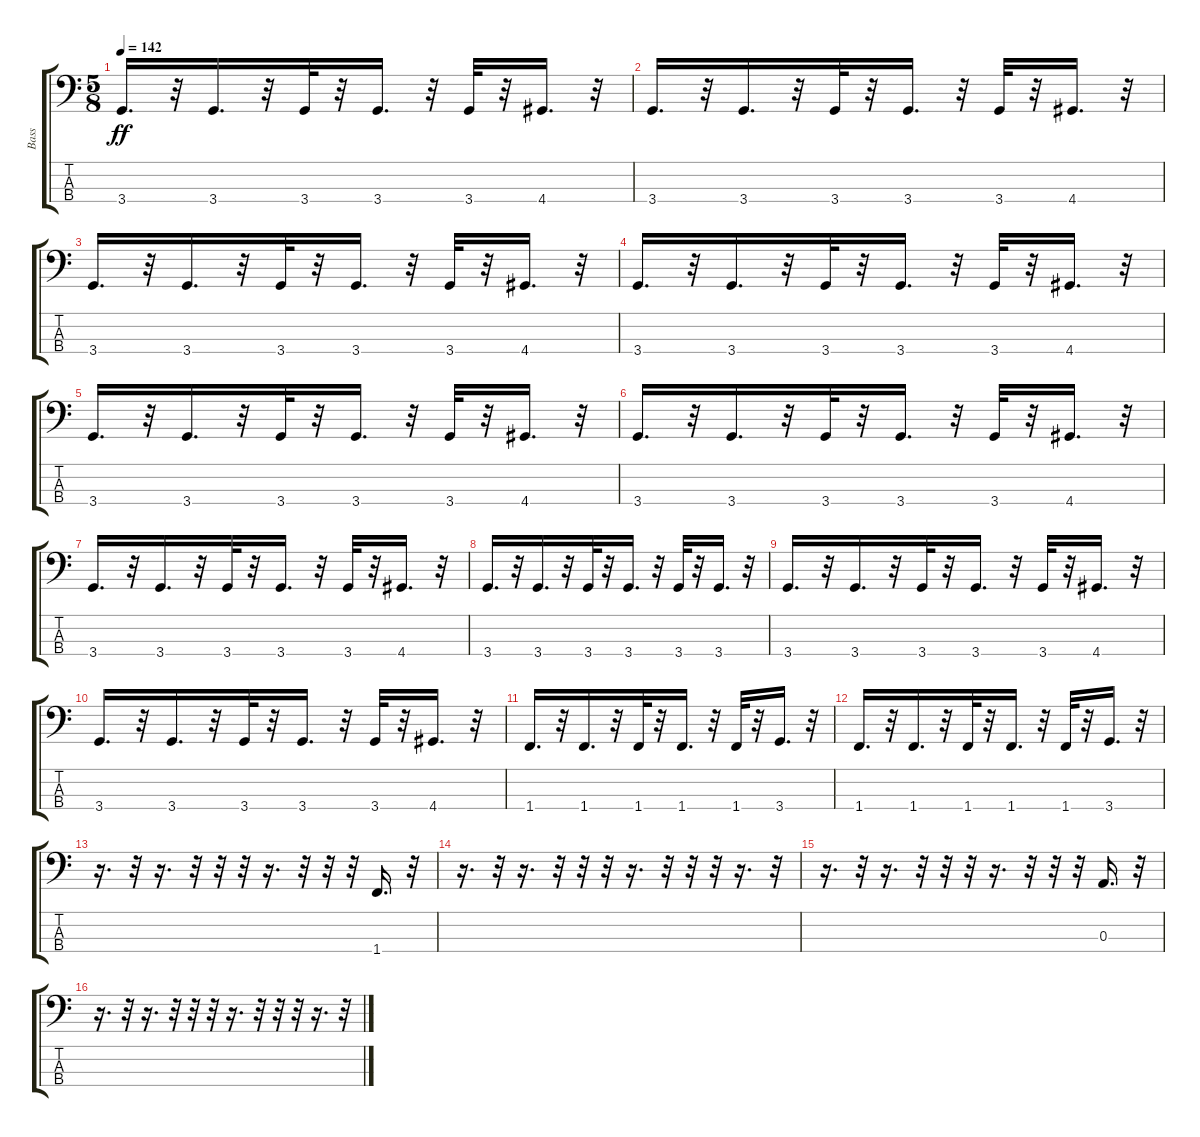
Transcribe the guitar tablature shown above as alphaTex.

\track ("Bass                                " "Bass      ") {instrument slapbass2}
\staff {score tabs}
\tuning (G2 D2 A1 E1) {hide}
\ts (5 8)
\tempo 142
\clef f4
\ks c
3.4.16{d dy ff} r.32 3.4.16{d} r.32 3.4.32 r.32 3.4.16{d} r.32 3.4.32 r.32 4.4.16{d} r.32 |
3.4.16{d} r.32 3.4.16{d} r.32 3.4.32 r.32 3.4.16{d} r.32 3.4.32 r.32 4.4.16{d} r.32 |
3.4.16{d} r.32 3.4.16{d} r.32 3.4.32 r.32 3.4.16{d} r.32 3.4.32 r.32 4.4.16{d} r.32 |
3.4.16{d} r.32 3.4.16{d} r.32 3.4.32 r.32 3.4.16{d} r.32 3.4.32 r.32 4.4.16{d} r.32 |
3.4.16{d} r.32 3.4.16{d} r.32 3.4.32 r.32 3.4.16{d} r.32 3.4.32 r.32 4.4.16{d} r.32 |
3.4.16{d} r.32 3.4.16{d} r.32 3.4.32 r.32 3.4.16{d} r.32 3.4.32 r.32 4.4.16{d} r.32 |
3.4.16{d} r.32 3.4.16{d} r.32 3.4.32 r.32 3.4.16{d} r.32 3.4.32 r.32 4.4.16{d} r.32 |
3.4.16{d} r.32 3.4.16{d} r.32 3.4.32 r.32 3.4.16{d} r.32 3.4.32 r.32 3.4.16{d} r.32 |
3.4.16{d} r.32 3.4.16{d} r.32 3.4.32 r.32 3.4.16{d} r.32 3.4.32 r.32 4.4.16{d} r.32 |
3.4.16{d} r.32 3.4.16{d} r.32 3.4.32 r.32 3.4.16{d} r.32 3.4.32 r.32 4.4.16{d} r.32 |
1.4.16{d} r.32 1.4.16{d} r.32 1.4.32 r.32 1.4.16{d} r.32 1.4.32 r.32 3.4.16{d} r.32 |
1.4.16{d} r.32 1.4.16{d} r.32 1.4.32 r.32 1.4.16{d} r.32 1.4.32 r.32 3.4.16{d} r.32 |
r.16{d} r.32 r.16{d} r.32 r.32 r.32 r.16{d} r.32 r.32 r.32 1.4.16{d} r.32 |
r.16{d} r.32 r.16{d} r.32 r.32 r.32 r.16{d} r.32 r.32 r.32 r.16{d} r.32 |
r.16{d} r.32 r.16{d} r.32 r.32 r.32 r.16{d} r.32 r.32 r.32 0.3.16{d} r.32 |
r.16{d} r.32 r.16{d} r.32 r.32 r.32 r.16{d} r.32 r.32 r.32 r.16{d} r.32
